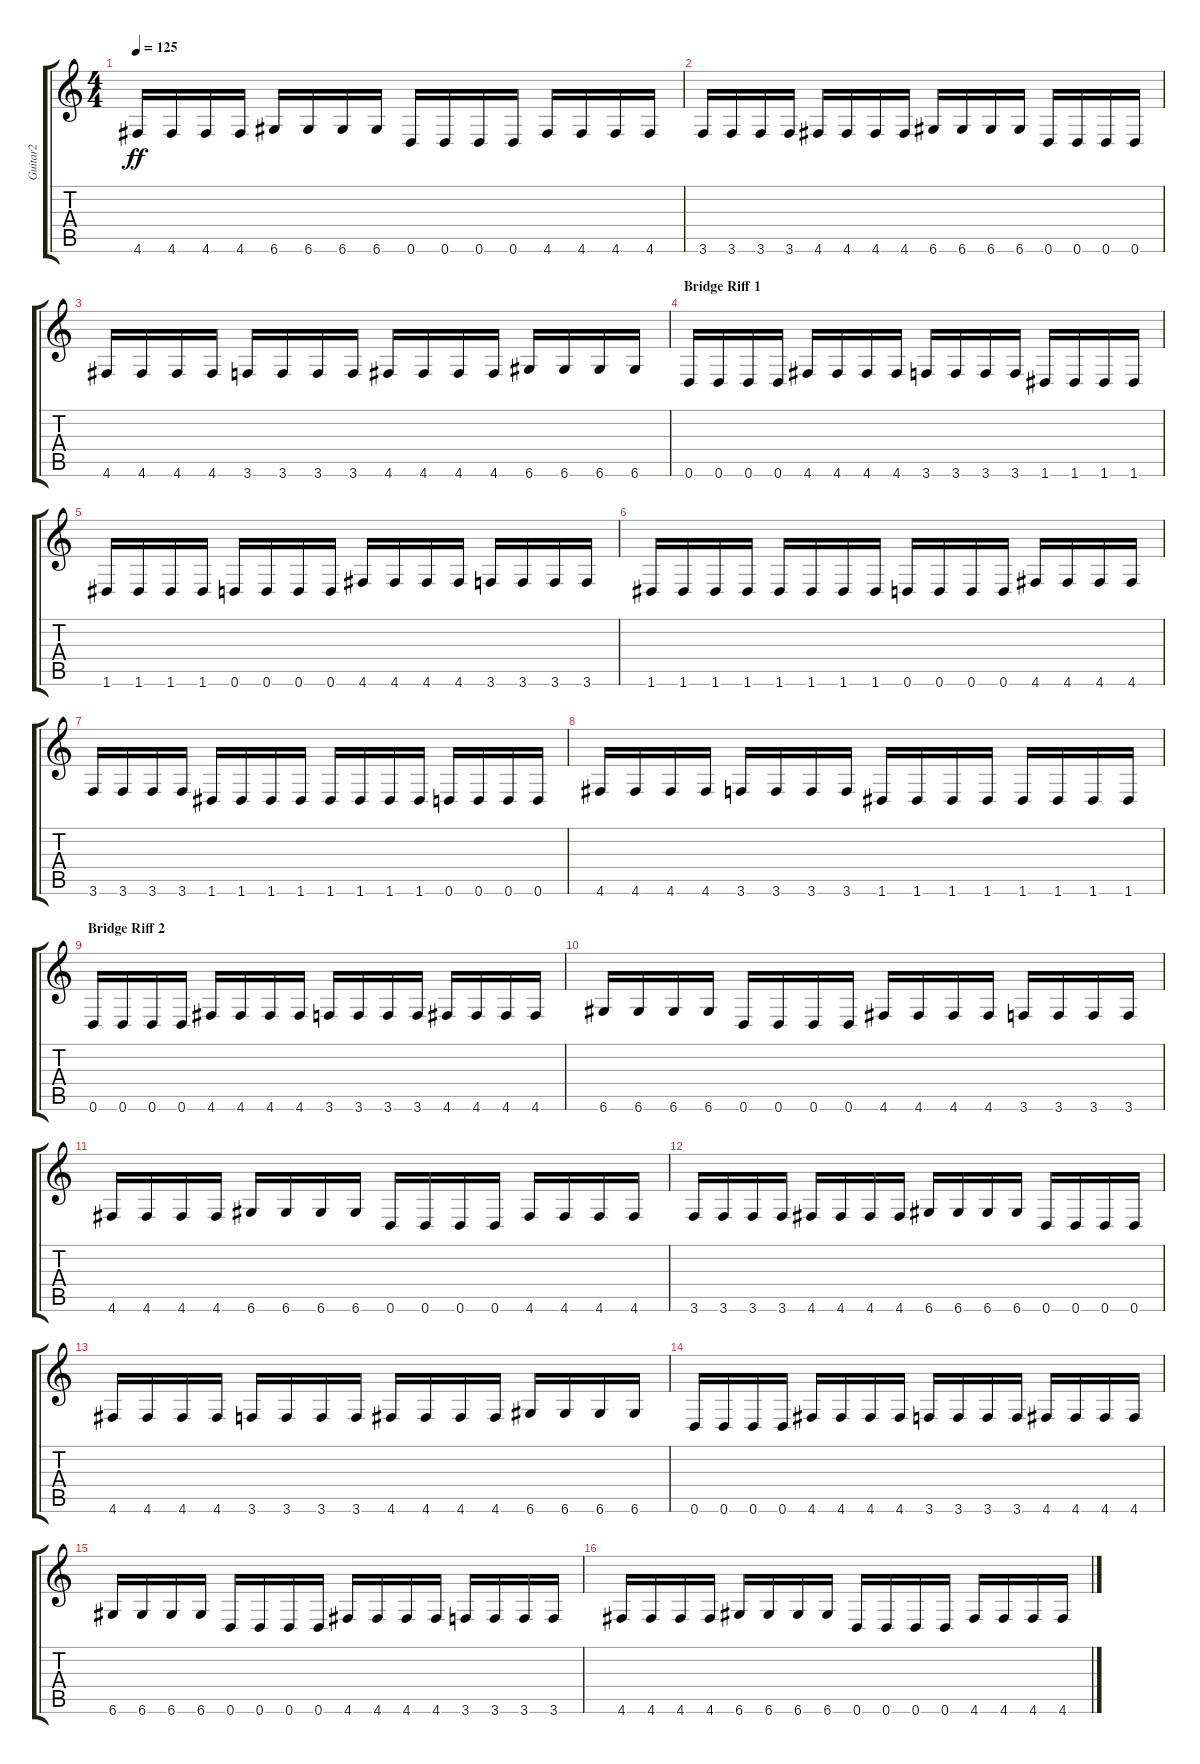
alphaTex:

\track ("Guitar2" "Guitar2") {instrument distortionguitar}
\staff {score tabs}
\tuning (D4 A3 F3 C3 G2 D2) {hide}
\ts (4 4)
\tempo 125
\clef g2
\ks c
4.6.16{dy ff} 4.6.16 4.6.16 4.6.16 6.6.16 6.6.16 6.6.16 6.6.16 0.6.16 0.6.16 0.6.16 0.6.16 4.6.16 4.6.16 4.6.16 4.6.16 |
3.6.16 3.6.16 3.6.16 3.6.16 4.6.16 4.6.16 4.6.16 4.6.16 6.6.16 6.6.16 6.6.16 6.6.16 0.6.16 0.6.16 0.6.16 0.6.16 |
4.6.16 4.6.16 4.6.16 4.6.16 3.6.16 3.6.16 3.6.16 3.6.16 4.6.16 4.6.16 4.6.16 4.6.16 6.6.16 6.6.16 6.6.16 6.6.16 |
\section ("" "Bridge Riff 1")
0.6.16 0.6.16 0.6.16 0.6.16 4.6.16 4.6.16 4.6.16 4.6.16 3.6.16 3.6.16 3.6.16 3.6.16 1.6.16 1.6.16 1.6.16 1.6.16 |
1.6.16 1.6.16 1.6.16 1.6.16 0.6.16 0.6.16 0.6.16 0.6.16 4.6.16 4.6.16 4.6.16 4.6.16 3.6.16 3.6.16 3.6.16 3.6.16 |
1.6.16 1.6.16 1.6.16 1.6.16 1.6.16 1.6.16 1.6.16 1.6.16 0.6.16 0.6.16 0.6.16 0.6.16 4.6.16 4.6.16 4.6.16 4.6.16 |
3.6.16 3.6.16 3.6.16 3.6.16 1.6.16 1.6.16 1.6.16 1.6.16 1.6.16 1.6.16 1.6.16 1.6.16 0.6.16 0.6.16 0.6.16 0.6.16 |
4.6.16 4.6.16 4.6.16 4.6.16 3.6.16 3.6.16 3.6.16 3.6.16 1.6.16 1.6.16 1.6.16 1.6.16 1.6.16 1.6.16 1.6.16 1.6.16 |
\section ("" "Bridge Riff 2")
0.6.16 0.6.16 0.6.16 0.6.16 4.6.16 4.6.16 4.6.16 4.6.16 3.6.16 3.6.16 3.6.16 3.6.16 4.6.16 4.6.16 4.6.16 4.6.16 |
6.6.16 6.6.16 6.6.16 6.6.16 0.6.16 0.6.16 0.6.16 0.6.16 4.6.16 4.6.16 4.6.16 4.6.16 3.6.16 3.6.16 3.6.16 3.6.16 |
4.6.16 4.6.16 4.6.16 4.6.16 6.6.16 6.6.16 6.6.16 6.6.16 0.6.16 0.6.16 0.6.16 0.6.16 4.6.16 4.6.16 4.6.16 4.6.16 |
3.6.16 3.6.16 3.6.16 3.6.16 4.6.16 4.6.16 4.6.16 4.6.16 6.6.16 6.6.16 6.6.16 6.6.16 0.6.16 0.6.16 0.6.16 0.6.16 |
4.6.16 4.6.16 4.6.16 4.6.16 3.6.16 3.6.16 3.6.16 3.6.16 4.6.16 4.6.16 4.6.16 4.6.16 6.6.16 6.6.16 6.6.16 6.6.16 |
0.6.16 0.6.16 0.6.16 0.6.16 4.6.16 4.6.16 4.6.16 4.6.16 3.6.16 3.6.16 3.6.16 3.6.16 4.6.16 4.6.16 4.6.16 4.6.16 |
6.6.16 6.6.16 6.6.16 6.6.16 0.6.16 0.6.16 0.6.16 0.6.16 4.6.16 4.6.16 4.6.16 4.6.16 3.6.16 3.6.16 3.6.16 3.6.16 |
4.6.16 4.6.16 4.6.16 4.6.16 6.6.16 6.6.16 6.6.16 6.6.16 0.6.16 0.6.16 0.6.16 0.6.16 4.6.16 4.6.16 4.6.16 4.6.16
